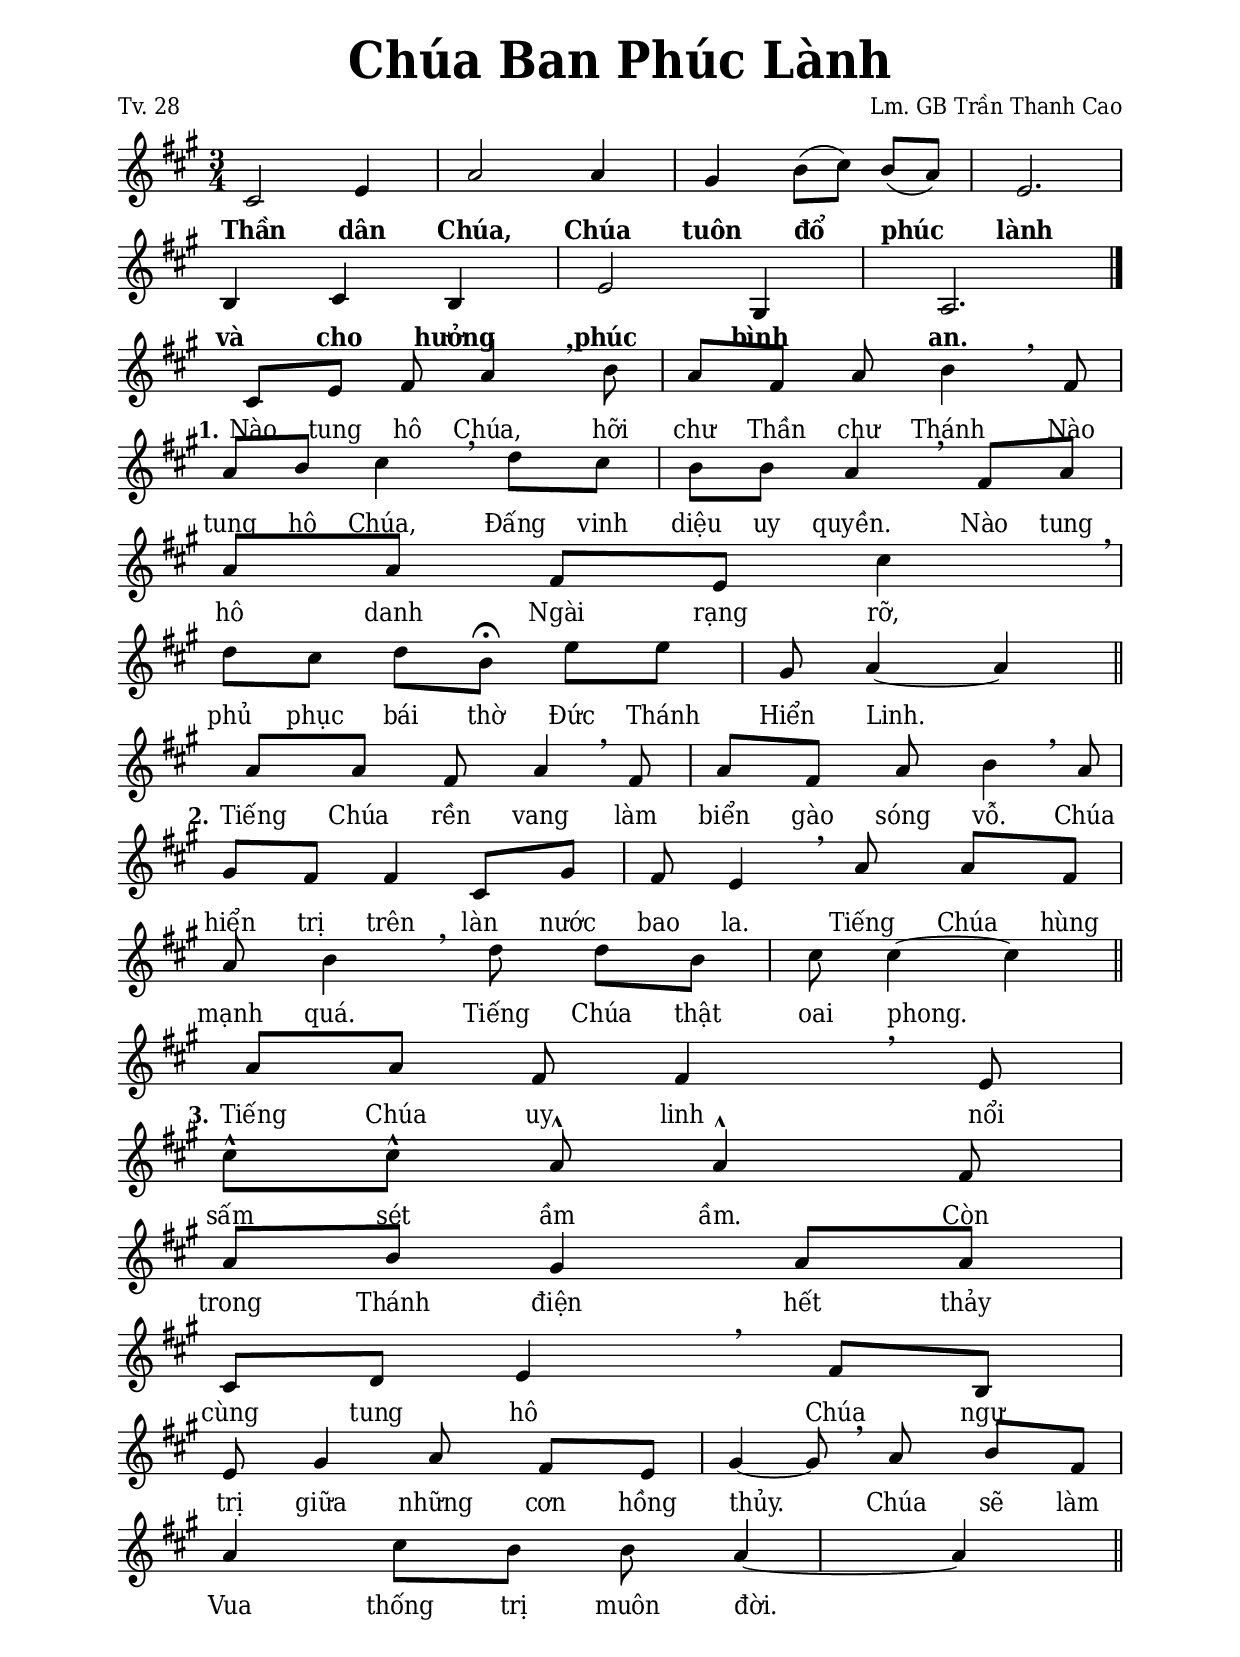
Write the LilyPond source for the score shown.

% Cài đặt chung
\version "2.22.1"
\include "english.ly"

\header {
  title = \markup { \fontsize #3 "Chúa Ban Phúc Lành" }
  poet = "Tv. 28"
  composer = "Lm. GB Trần Thanh Cao"
  arranger = " "
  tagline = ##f
}

% Nhạc điệp khúc
nhacDiepKhuc= \relative c' {
  cs2 e4 |
  a2 a4 |
  gs4 b8 (cs) b (a) |
  e2. |
  b4 cs b |
  e2 gs,4 |
  a2. \bar "|."
}

% Nhạc phiên khúc
nhacPhienKhucMot = \relative c' {
  cs8 e fs a4 \breathe
  b8 a fs a b4 \breathe
  fs8 a b cs4 \breathe
  d8 cs b b a4 \breathe
  fs8 a a a fs e cs'4 \breathe
  d8 cs d b \fermata
  e e gs, a4 ~ a \bar "||"
}

nhacPhienKhucHai = \relative c'' {
  a8 a fs a4 \breathe
  fs8 a fs a b4 \breathe
  a8 gs fs fs4 cs8 gs' fs e4 \breathe
  a8 a fs a b4 \breathe
  d8 d b cs cs4 ~ cs \bar "||"
}

nhacPhienKhucBa = \relative c'' {
  a8 a fs fs4 \breathe
  e8 cs'^^ cs^^ a^^ a4^^
  fs8 a b gs4 a8 a cs, d e4 \breathe
  fs8 b, e gs4 a8 fs e gs4 ~ gs8 \breathe
  a b fs a4 cs8 b b a4 ~ a \bar "||"
}

% Lời điệp khúc
loiDiepKhuc = \lyricmode {
  \override Lyrics.LyricText.font-series = #'bold
  Thần dân Chúa, Chúa tuôn đổ phúc lành
  và cho hưởng phúc bình an.
}

% Lời phiên khúc
loiPhienKhucMot = \lyricmode {
  \set stanza = #"1."
  Nào tung hô Chúa, hỡi chư Thần chư Thánh
  Nào tung hô Chúa, Đấng vinh diệu uy quyền.
  Nào tung hô danh Ngài rạng rỡ,
  phủ phục bái thờ Đức Thánh Hiển Linh.
}

loiPhienKhucHai = \lyricmode {
  \set stanza = #"2."
  Tiếng Chúa rền vang làm biển gào sóng vỗ.
  Chúa hiển trị trên làn nước bao la.
  Tiếng Chúa hùng mạnh quá.
  Tiếng Chúa thật oai phong.
}

loiPhienKhucBa = \lyricmode {
  \set stanza = #"3."
  Tiếng Chúa uy linh nổi sấm sét ầm ầm.
  Còn trong Thánh điện hết thảy cùng tung hô
  Chúa ngự trị giữa những cơn hồng thủy.
  Chúa sẽ làm Vua thống trị muôn đời.
}

% Dàn trang
\paper {
  #(set-paper-size "a4")
  top-margin = 15\mm
  bottom-margin = 15\mm
  left-margin = 20\mm
  right-margin = 20\mm
  indent = #0
  #(define fonts
    (make-pango-font-tree
      "Deja Vu Serif Condensed"
      "Deja Vu Serif Condensed"
      "Deja Vu Serif Condensed"
      (/ 20 20)))
  page-count = #1
  system-system-spacing = #'((basic-distance . 12)
                             (minimum-distance . 12)
                             (padding . 1))
  score-system-spacing = #'((basic-distance . 12)
                             (minimum-distance . 12.5)
                             (padding . 1))
}

% Thiết lập tông và nhịp
TongNhip = {
  \key a \major \time 3/4
  \set Timing.beamExceptions = #'()
  \set Timing.baseMoment = #(ly:make-moment 1/4)
  \set Timing.beatStructure = #'(1 1 1 1)
}

\score {
  \new ChoirStaff <<
    \new Staff = diepKhuc \with {
        \consists "Merge_rests_engraver"
        %\magnifyStaff #(magstep +1)
      }
      <<
      \new Voice = beSop {
        \TongNhip \stemNeutral \nhacDiepKhuc
      }
    >>
    \new Lyrics \with {
          \override VerticalAxisGroup.
            nonstaff-relatedstaff-spacing.padding = #1
          \override VerticalAxisGroup.
            nonstaff-unrelatedstaff-spacing.padding = #1
        }
        \lyricsto beSop \loiDiepKhuc
  >>
  \layout {
    \override Lyrics.LyricText.font-series = #'bold
    %\override Lyrics.LyricText.font-size = #+2
    \override Lyrics.LyricSpace.minimum-distance = #5
    \override Score.BarNumber.break-visibility = ##(#f #f #f)
    \override Score.SpacingSpanner.uniform-stretching = ##t
  }
}

\score {
  \new ChoirStaff <<
    \new Staff = phienKhuc \with {
        %\magnifyStaff #(magstep +1)
      }
      <<
      \new Voice = beSop {
        \TongNhip \nhacPhienKhucMot
      }
    >>
    \new Lyrics \with {
          \override VerticalAxisGroup.
            nonstaff-relatedstaff-spacing.padding = #1
          \override VerticalAxisGroup.
            nonstaff-unrelatedstaff-spacing.padding = #1
        }
        \lyricsto beSop \loiPhienKhucMot
  >>
  \layout {
    \override Staff.TimeSignature.transparent = ##t
    %\override Lyrics.LyricText.font-size = #+2
    \override Lyrics.LyricSpace.minimum-distance = #3
    \override Score.BarNumber.break-visibility = ##(#f #f #f)
    \override Score.SpacingSpanner.uniform-stretching = ##t
    \set Score.barAlways = ##t
    \set Score.defaultBarType = ""
  } 
}

\score {
  \new ChoirStaff <<
    \new Staff = phienKhuc \with {
        %\magnifyStaff #(magstep +1)
      }
      <<
      \new Voice = beSop {
        \TongNhip \nhacPhienKhucHai
      }
    >>
    \new Lyrics \with {
          \override VerticalAxisGroup.
            nonstaff-relatedstaff-spacing.padding = #1
          \override VerticalAxisGroup.
            nonstaff-unrelatedstaff-spacing.padding = #1
        }
        \lyricsto beSop \loiPhienKhucHai
  >>
  \layout {
    \override Staff.TimeSignature.transparent = ##t
    %\override Lyrics.LyricText.font-size = #+2
    \override Lyrics.LyricSpace.minimum-distance = #4
    \override Score.BarNumber.break-visibility = ##(#f #f #f)
    \override Score.SpacingSpanner.uniform-stretching = ##t
    \set Score.barAlways = ##t
    \set Score.defaultBarType = ""
  } 
}

\score {
  \new ChoirStaff <<
    \new Staff = phienKhuc \with {
        %\magnifyStaff #(magstep +1)
      }
      <<
      \new Voice = beSop {
        \TongNhip \nhacPhienKhucBa
      }
    >>
    \new Lyrics \with {
          \override VerticalAxisGroup.
            nonstaff-relatedstaff-spacing.padding = #1
          \override VerticalAxisGroup.
            nonstaff-unrelatedstaff-spacing.padding = #1
        }
        \lyricsto beSop \loiPhienKhucBa
  >>
  \layout {
    \override Staff.TimeSignature.transparent = ##t
    %\override Lyrics.LyricText.font-size = #+2
    \override Lyrics.LyricSpace.minimum-distance = #5
    \override Score.BarNumber.break-visibility = ##(#f #f #f)
    \override Score.SpacingSpanner.uniform-stretching = ##t
    \set Score.barAlways = ##t
    \set Score.defaultBarType = ""
  } 
}
